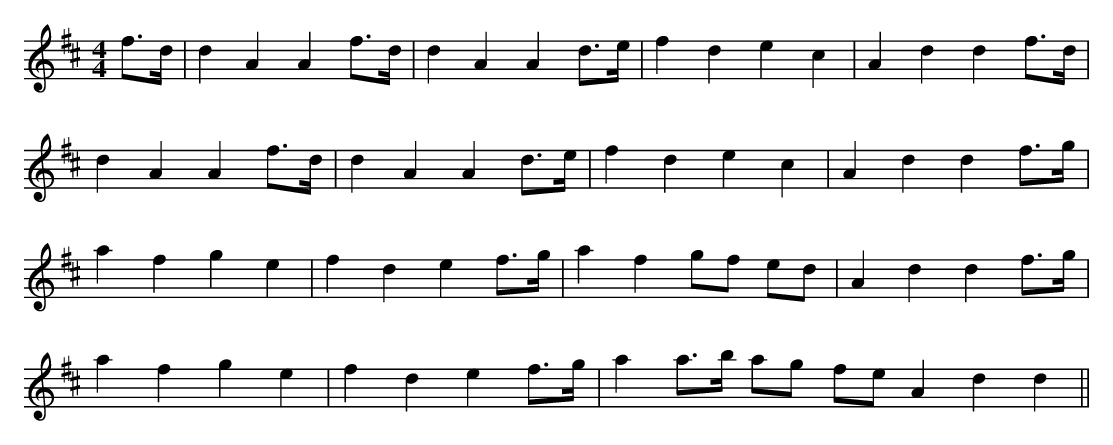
X:1
M:4/4
K:D
f>d|d2 A2 A2 f>d|d2 A2 A2 d>e|f2 d2 e2 c2|A2 d2 d2 f>d|
d2 A2 A2 f>d|d2 A2 A2 d>e|f2 d2 e2 c2|A2 d2 d2 f>g|
a2 f2 g2 e2|f2 d2 e2 f>g|a2 f2 gf ed|A2 d2 d2 f>g|
a2 f2 g2 e2|f2 d2 e2 f>g|a2 a>b ag fe A2 d2 d2||
